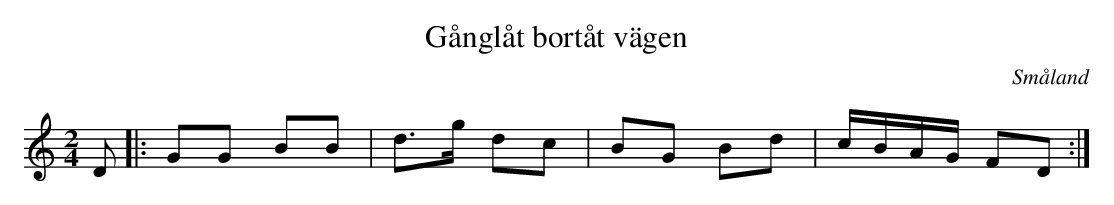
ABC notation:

X:1
T:Gånglåt bortåt vägen
O:Småland
M:2/4
L:1/8
K:C
D |: GG BB | d3/2g/2 dc | BG Bd | c/2B/2A/2G/2 FD :|
